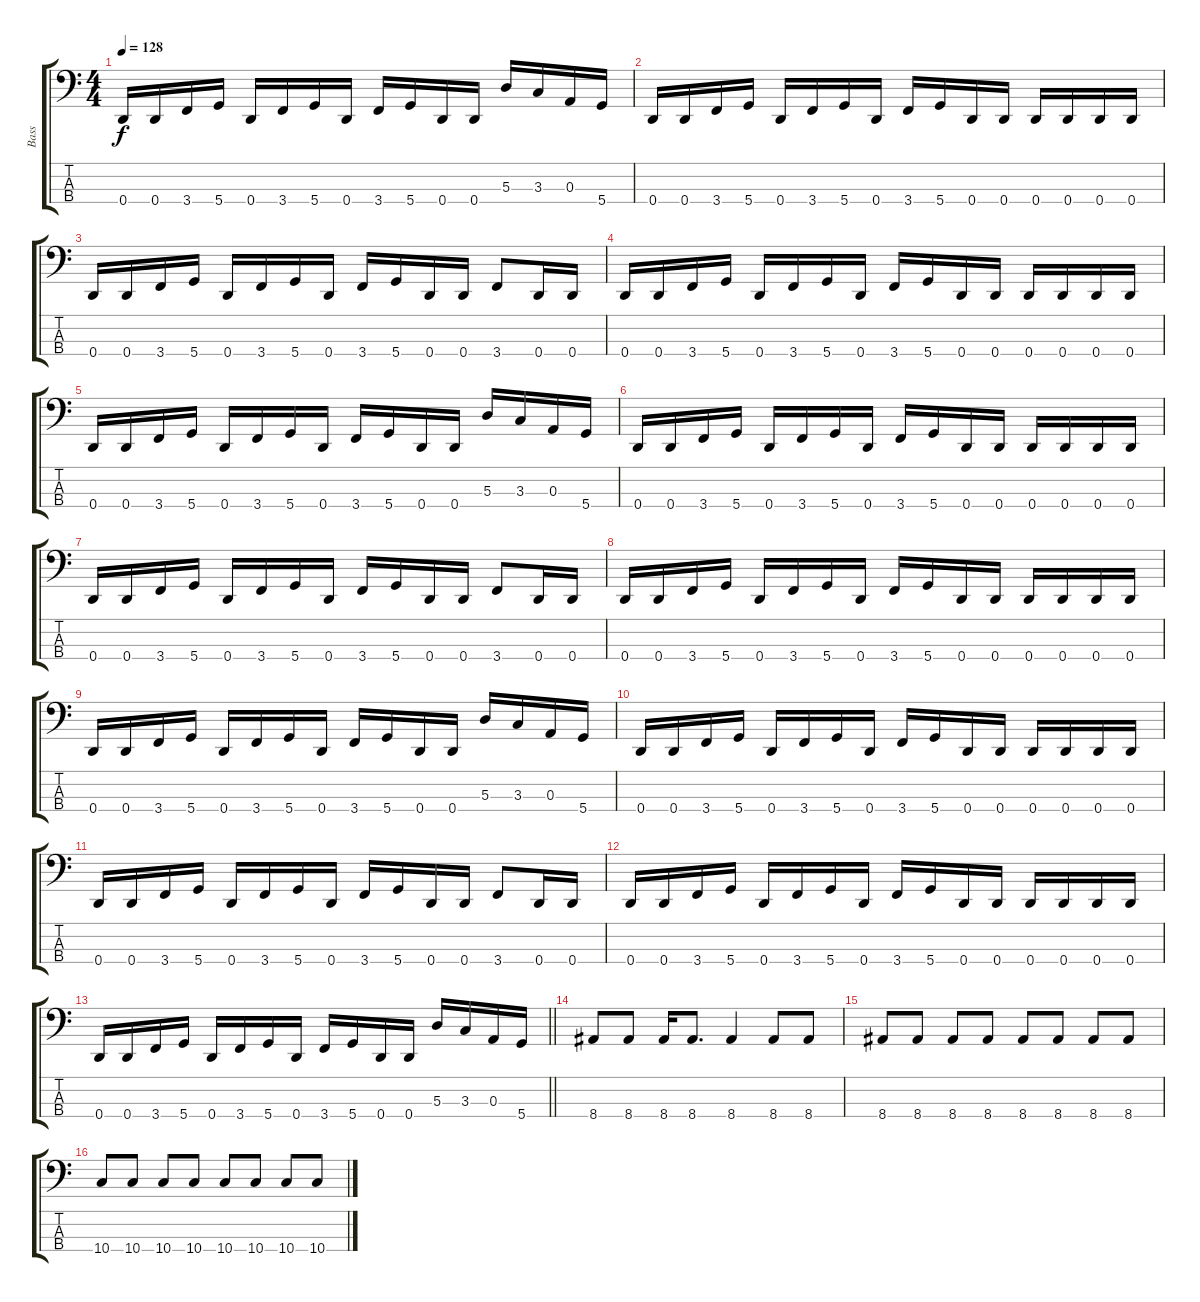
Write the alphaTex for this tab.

\track ("Bass" "Bass") {instrument electricbassfinger}
\staff {score tabs}
\tuning (G2 D2 A1 D1) {hide}
\ts (4 4)
\tempo 128
\clef f4
\ks c
0.4.16{dy f} 0.4.16 3.4.16 5.4.16 0.4.16 3.4.16 5.4.16 0.4.16 3.4.16 5.4.16 0.4.16 0.4.16 5.3.16 3.3.16 0.3.16 5.4.16 |
0.4.16 0.4.16 3.4.16 5.4.16 0.4.16 3.4.16 5.4.16 0.4.16 3.4.16 5.4.16 0.4.16 0.4.16 0.4.16 0.4.16 0.4.16 0.4.16 |
0.4.16 0.4.16 3.4.16 5.4.16 0.4.16 3.4.16 5.4.16 0.4.16 3.4.16 5.4.16 0.4.16 0.4.16 3.4.8 0.4.16 0.4.16 |
0.4.16 0.4.16 3.4.16 5.4.16 0.4.16 3.4.16 5.4.16 0.4.16 3.4.16 5.4.16 0.4.16 0.4.16 0.4.16 0.4.16 0.4.16 0.4.16 |
0.4.16 0.4.16 3.4.16 5.4.16 0.4.16 3.4.16 5.4.16 0.4.16 3.4.16 5.4.16 0.4.16 0.4.16 5.3.16 3.3.16 0.3.16 5.4.16 |
0.4.16 0.4.16 3.4.16 5.4.16 0.4.16 3.4.16 5.4.16 0.4.16 3.4.16 5.4.16 0.4.16 0.4.16 0.4.16 0.4.16 0.4.16 0.4.16 |
0.4.16 0.4.16 3.4.16 5.4.16 0.4.16 3.4.16 5.4.16 0.4.16 3.4.16 5.4.16 0.4.16 0.4.16 3.4.8 0.4.16 0.4.16 |
0.4.16 0.4.16 3.4.16 5.4.16 0.4.16 3.4.16 5.4.16 0.4.16 3.4.16 5.4.16 0.4.16 0.4.16 0.4.16 0.4.16 0.4.16 0.4.16 |
0.4.16 0.4.16 3.4.16 5.4.16 0.4.16 3.4.16 5.4.16 0.4.16 3.4.16 5.4.16 0.4.16 0.4.16 5.3.16 3.3.16 0.3.16 5.4.16 |
0.4.16 0.4.16 3.4.16 5.4.16 0.4.16 3.4.16 5.4.16 0.4.16 3.4.16 5.4.16 0.4.16 0.4.16 0.4.16 0.4.16 0.4.16 0.4.16 |
0.4.16 0.4.16 3.4.16 5.4.16 0.4.16 3.4.16 5.4.16 0.4.16 3.4.16 5.4.16 0.4.16 0.4.16 3.4.8 0.4.16 0.4.16 |
0.4.16 0.4.16 3.4.16 5.4.16 0.4.16 3.4.16 5.4.16 0.4.16 3.4.16 5.4.16 0.4.16 0.4.16 0.4.16 0.4.16 0.4.16 0.4.16 |
\barLineRight lightlight
0.4.16 0.4.16 3.4.16 5.4.16 0.4.16 3.4.16 5.4.16 0.4.16 3.4.16 5.4.16 0.4.16 0.4.16 5.3.16 3.3.16 0.3.16 5.4.16 |
\section ("" "")
8.4.8 8.4.8 8.4.16 8.4.8{d} 8.4.4 8.4.8 8.4.8 |
8.4.8 8.4.8 8.4.8 8.4.8 8.4.8 8.4.8 8.4.8 8.4.8 |
10.4.8 10.4.8 10.4.8 10.4.8 10.4.8 10.4.8 10.4.8 10.4.8
